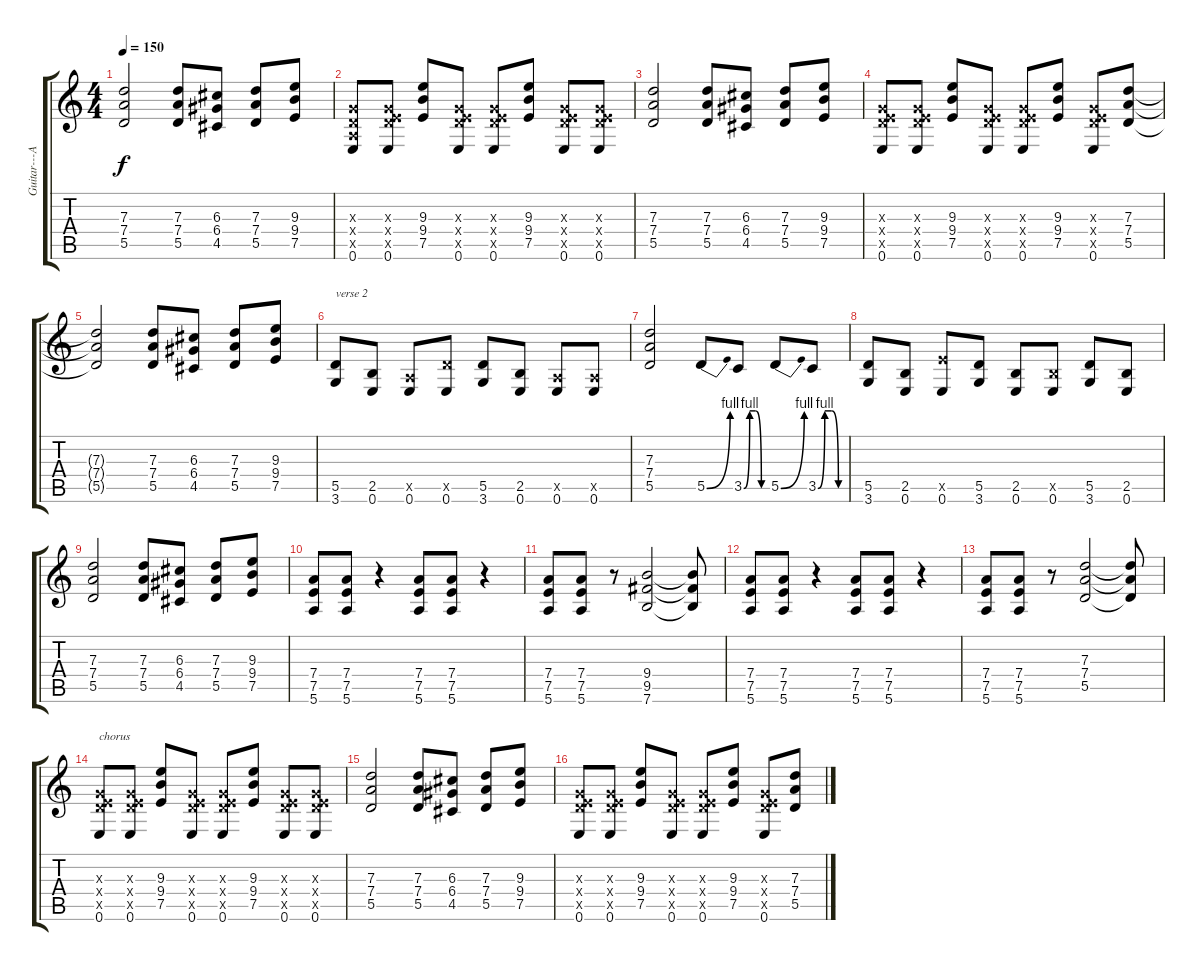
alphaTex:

\track ("Guitar---Ar Paul" "Guitar---A") {instrument overdrivenguitar}
\staff {score tabs}
\tuning (E4 B3 G3 D3 A2 E2) {hide}
\ts (4 4)
\tempo 150
\clef g2
\ks c
(7.3{t} 7.4{t} 5.5{t}).2{dy f} (7.3 7.4 5.5).8 (6.3 6.4 4.5).8 (7.3 7.4 5.5).8 (9.3 9.4 7.5).8 |
(0.3{x} 0.4{x} 0.5{x} 0.6).8 (0.3{x} 0.4{x} 7.5{x} 0.6).8 (9.3 9.4 7.5).8 (0.3{x} 0.4{x} 7.5{x} 0.6).8 (0.3{x} 0.4{x} 7.5{x} 0.6).8 (9.3 9.4 7.5).8 (0.3{x} 0.4{x} 7.5{x} 0.6).8 (0.3{x} 0.4{x} 7.5{x} 0.6).8 |
(7.3 7.4 5.5).2 (7.3 7.4 5.5).8 (6.3 6.4 4.5).8 (7.3 7.4 5.5).8 (9.3 9.4 7.5).8 |
(0.3{x} 0.4{x} 7.5{x} 0.6).8 (0.3{x} 0.4{x} 7.5{x} 0.6).8 (9.3 9.4 7.5).8 (0.3{x} 0.4{x} 7.5{x} 0.6).8 (0.3{x} 0.4{x} 7.5{x} 0.6).8 (9.3 9.4 7.5).8 (0.3{x} 0.4{x} 7.5{x} 0.6).8 (7.3 7.4 5.5).8 |
(7.3{t} 7.4{t} 5.5{t}).2 (7.3 7.4 5.5).8 (6.3 6.4 4.5).8 (7.3 7.4 5.5).8 (9.3 9.4 7.5).8 |
(5.5 3.6).8{txt "verse 2"} (2.5 0.6).8 (0.5{x} 0.6).8 (5.5{x} 0.6).8 (5.5 3.6).8 (2.5 0.6).8 (0.5{x} 0.6).8 (0.5{x} 0.6).8 |
(7.3 7.4 5.5).2 5.5{be (bend 0 0 60 4)}.8 3.5{be (custom 0 0 15 4 30 4 45 0 60 0)}.8 5.5{be (bend 0 0 60 4)}.8 3.5{be (custom 0 0 15 4 30 4 45 0 60 0)}.8 |
(5.5 3.6).8 (2.5 0.6).8 (7.5{x} 0.6).8 (5.5 3.6).8 (2.5 0.6).8 (2.5{x} 0.6).8 (5.5 3.6).8 (2.5 0.6).8 |
(7.3 7.4 5.5).2 (7.3 7.4 5.5).8 (6.3 6.4 4.5).8 (7.3 7.4 5.5).8 (9.3 9.4 7.5).8 |
(7.4 7.5 5.6).8 (7.4 7.5 5.6).8 r.4 (7.4 7.5 5.6).8 (7.4 7.5 5.6).8 r.4 |
(7.4 7.5 5.6).8 (7.4 7.5 5.6).8 r.8 (9.4 9.5 7.6).2 (9.4{t} 9.5{t} 7.6{t}).8 |
(7.4 7.5 5.6).8 (7.4 7.5 5.6).8 r.4 (7.4 7.5 5.6).8 (7.4 7.5 5.6).8 r.4 |
(7.4 7.5 5.6).8 (7.4 7.5 5.6).8 r.8 (7.3 7.4 5.5).2 (7.3{t} 7.4{t} 5.5{t}).8 |
(0.3{x} 0.4{x} 7.5{x} 0.6).8{txt "chorus"} (0.3{x} 0.4{x} 7.5{x} 0.6).8 (9.3 9.4 7.5).8 (0.3{x} 0.4{x} 7.5{x} 0.6).8 (0.3{x} 0.4{x} 7.5{x} 0.6).8 (9.3 9.4 7.5).8 (0.3{x} 0.4{x} 7.5{x} 0.6).8 (0.3{x} 0.4{x} 7.5{x} 0.6).8 |
(7.3 7.4 5.5).2 (7.3 7.4 5.5).8 (6.3 6.4 4.5).8 (7.3 7.4 5.5).8 (9.3 9.4 7.5).8 |
(0.3{x} 0.4{x} 7.5{x} 0.6).8 (0.3{x} 0.4{x} 7.5{x} 0.6).8 (9.3 9.4 7.5).8 (0.3{x} 0.4{x} 7.5{x} 0.6).8 (0.3{x} 0.4{x} 7.5{x} 0.6).8 (9.3 9.4 7.5).8 (0.3{x} 0.4{x} 7.5{x} 0.6).8 (7.3 7.4 5.5).8
